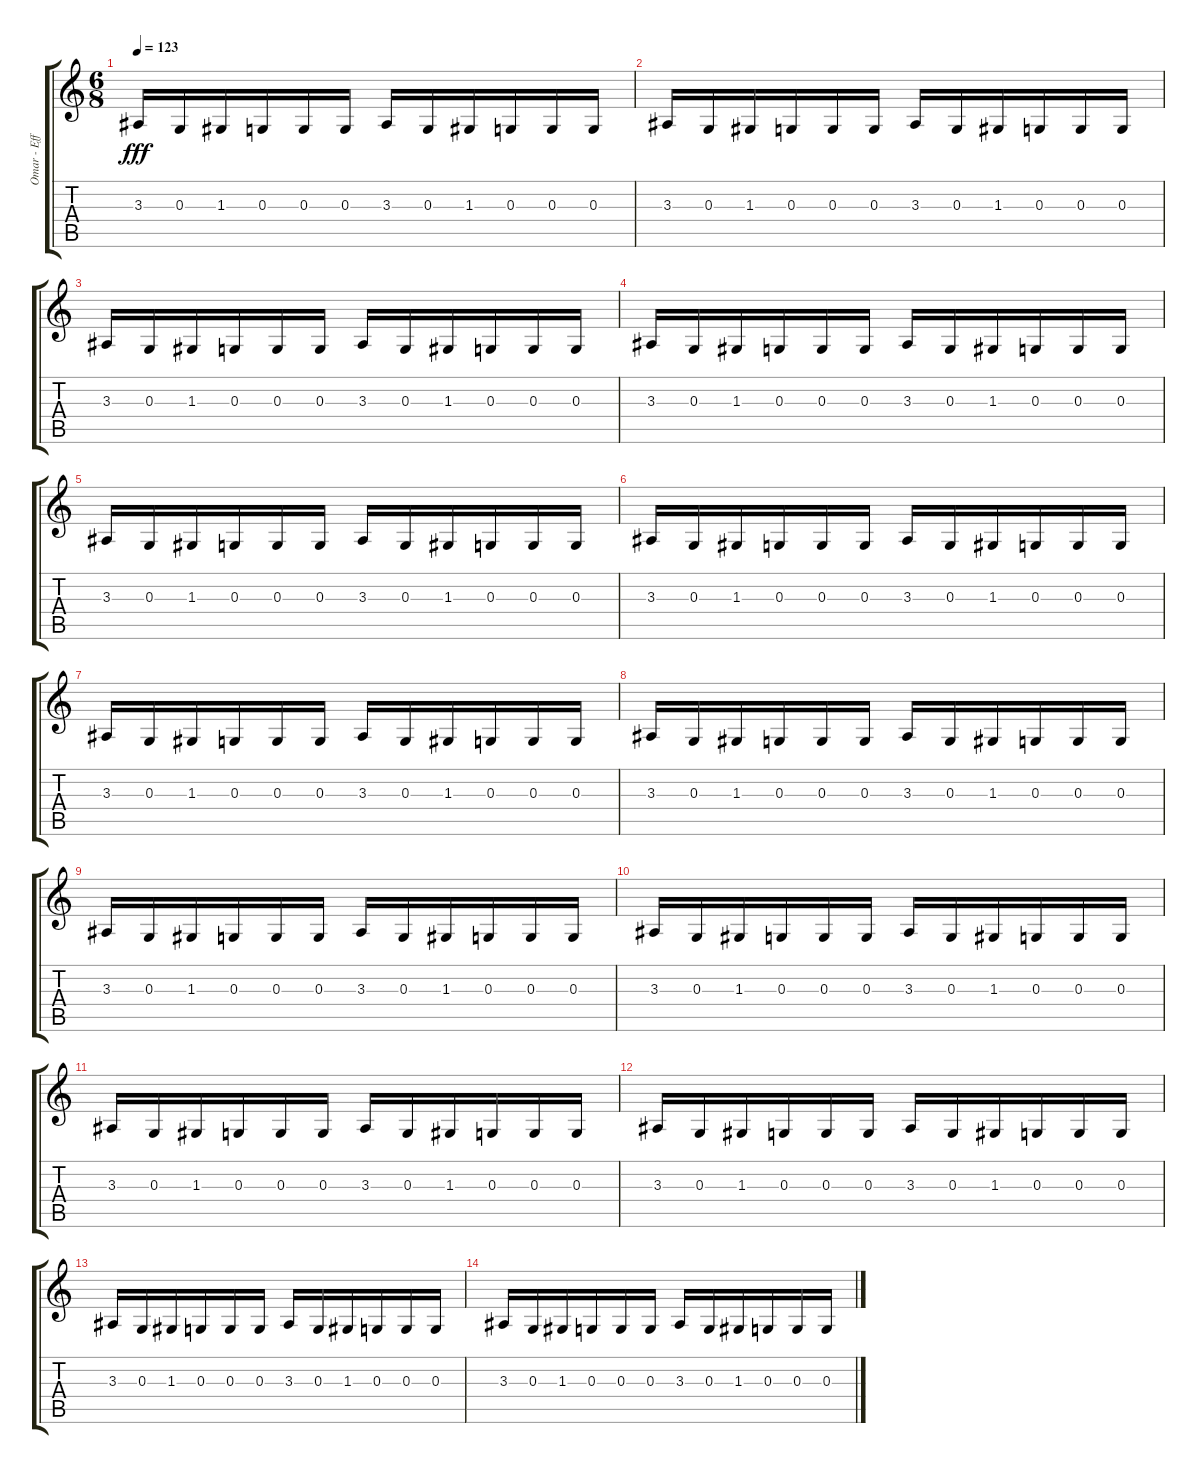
\track ("Omar - Effects" "Omar - Eff") {instrument lead1square}
\staff {score tabs}
\tuning (E4 B3 G3 D3 A2 E2) {hide}
\ts (6 8)
\tempo 123
\clef g2
\ks c
3.3.16{dy fff} 0.3.16 1.3.16 0.3.16 0.3.16 0.3.16 3.3.16 0.3.16 1.3.16 0.3.16 0.3.16 0.3.16 |
3.3.16 0.3.16 1.3.16 0.3.16 0.3.16 0.3.16 3.3.16 0.3.16 1.3.16 0.3.16 0.3.16 0.3.16 |
3.3.16 0.3.16 1.3.16 0.3.16 0.3.16 0.3.16 3.3.16 0.3.16 1.3.16 0.3.16 0.3.16 0.3.16 |
3.3.16 0.3.16 1.3.16 0.3.16 0.3.16 0.3.16 3.3.16 0.3.16 1.3.16 0.3.16 0.3.16 0.3.16 |
3.3.16 0.3.16 1.3.16 0.3.16 0.3.16 0.3.16 3.3.16 0.3.16 1.3.16 0.3.16 0.3.16 0.3.16 |
3.3.16 0.3.16 1.3.16 0.3.16 0.3.16 0.3.16 3.3.16 0.3.16 1.3.16 0.3.16 0.3.16 0.3.16 |
3.3.16 0.3.16 1.3.16 0.3.16 0.3.16 0.3.16 3.3.16 0.3.16 1.3.16 0.3.16 0.3.16 0.3.16 |
3.3.16 0.3.16 1.3.16 0.3.16 0.3.16 0.3.16 3.3.16 0.3.16 1.3.16 0.3.16 0.3.16 0.3.16 |
3.3.16 0.3.16 1.3.16 0.3.16 0.3.16 0.3.16 3.3.16 0.3.16 1.3.16 0.3.16 0.3.16 0.3.16 |
3.3.16 0.3.16 1.3.16 0.3.16 0.3.16 0.3.16 3.3.16 0.3.16 1.3.16 0.3.16 0.3.16 0.3.16 |
3.3.16 0.3.16 1.3.16 0.3.16 0.3.16 0.3.16 3.3.16 0.3.16 1.3.16 0.3.16 0.3.16 0.3.16 |
3.3.16 0.3.16 1.3.16 0.3.16 0.3.16 0.3.16 3.3.16 0.3.16 1.3.16 0.3.16 0.3.16 0.3.16 |
3.3.16 0.3.16 1.3.16 0.3.16 0.3.16 0.3.16 3.3.16 0.3.16 1.3.16 0.3.16 0.3.16 0.3.16 |
3.3.16 0.3.16 1.3.16 0.3.16 0.3.16 0.3.16 3.3.16 0.3.16 1.3.16 0.3.16 0.3.16 0.3.16
